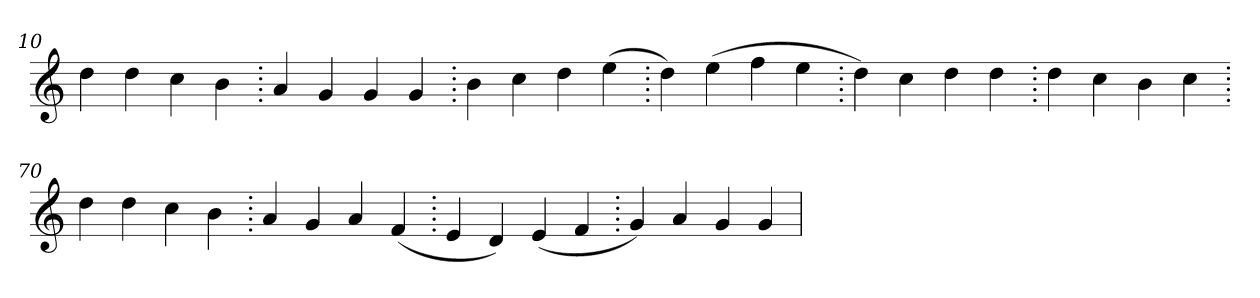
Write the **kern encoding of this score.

**kern
*part1
*staff1
*clefG2
=10.
4dd
4dd
4cc
4b
=20.
4a
4g
4g
4g
=30.
4b
4cc
4dd
(>4ee
=40.
4dd)
(>4ee
4ff
4ee
=50.
4dd)
4cc
4dd
4dd
=60.
4dd
4cc
4b
4cc
=70.
4dd
4dd
4cc
4b
=80.
4a
4g
4a
(>4f
=90.
4e
4d)
(>4e
4f
=100.
4g)
4a
4g
4g
=
*-
